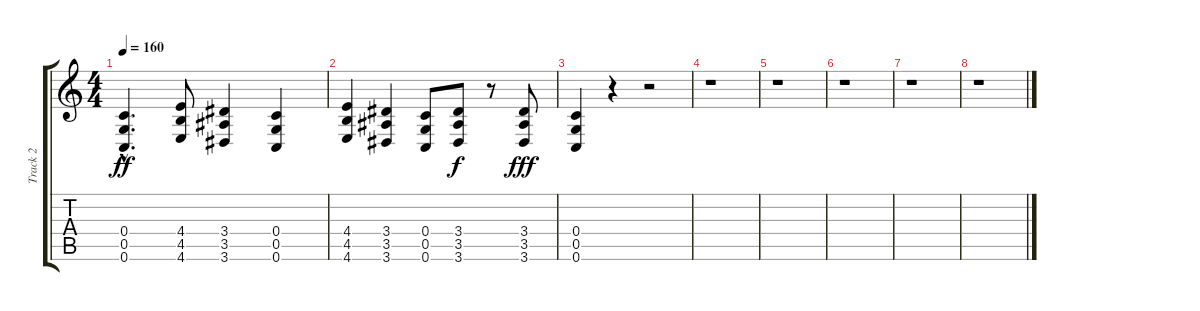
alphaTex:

\track ("Track 2" "Track 2") {instrument overdrivenguitar}
\staff {score tabs}
\tuning (D4 A3 F3 C3 G2 C2) {hide}
\ts (4 4)
\tempo 160
\clef g2
\ks c
(0.4{hac} 0.5{hac} 0.6{hac}).4{d dy ff} (4.4 4.5 4.6).8 (3.4 3.5 3.6).4 (0.4 0.5 0.6).4 |
(4.4 4.5 4.6).4 (3.4 3.5 3.6).4 (0.4 0.5 0.6).8 (3.4 3.5 3.6).8{dy f} r.8 (3.4 3.5 3.6).8{dy fff} |
(0.4 0.5 0.6).4 r.4 r.2 |
r.1 |
r.1 |
r.1 |
r.1 |
r.1
